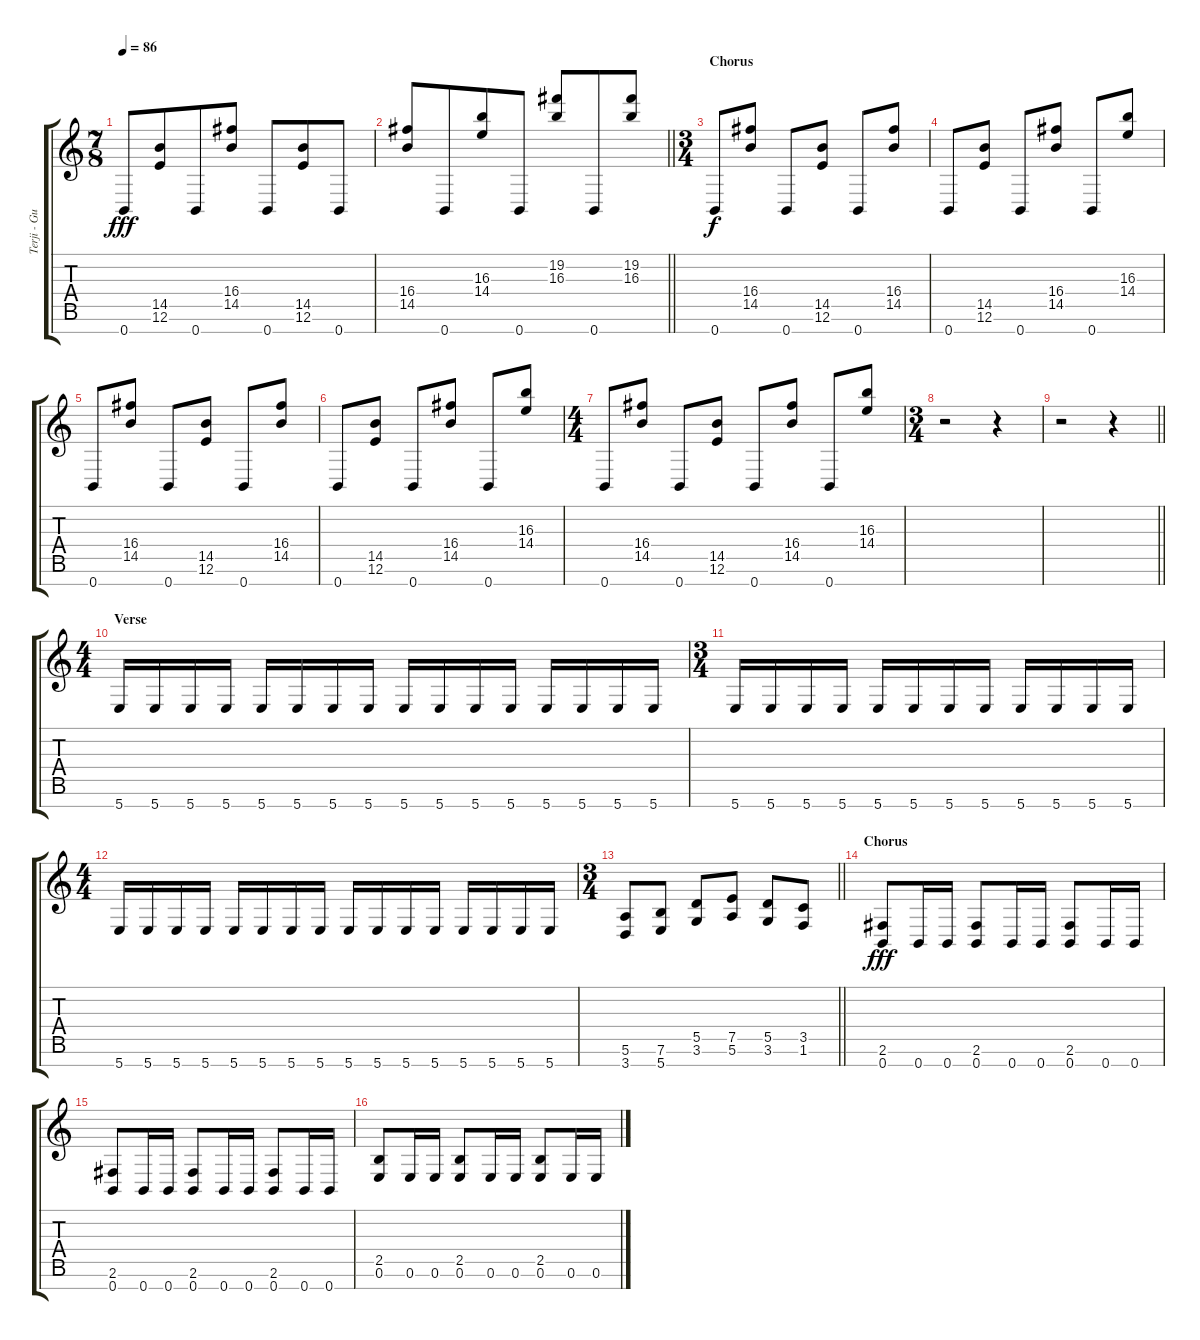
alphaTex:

\track ("Terji - Guitar" "Terji - Gu") {instrument distortionguitar}
\staff {score tabs}
\tuning (E4 B3 G3 D3 A2 E2 B1) {hide}
\ts (7 8)
\tempo 86
\clef g2
\ks c
0.7.8{dy fff} (14.5 12.6).8 0.7.8 (16.4 14.5).8 0.7.8 (14.5 12.6).8 0.7.8 |
\barLineRight lightlight
(16.4 14.5).8 0.7.8 (16.3 14.4).8 0.7.8 (19.2 16.3).8 0.7.8 (19.2 16.3).8 |
\ts (3 4)
\section ("" "Chorus")
0.7.8{dy f volume 9} (16.4 14.5).8 0.7.8 (14.5 12.6).8 0.7.8 (16.4 14.5).8 |
0.7.8 (14.5 12.6).8 0.7.8 (16.4 14.5).8 0.7.8 (16.3 14.4).8 |
0.7.8 (16.4 14.5).8 0.7.8 (14.5 12.6).8 0.7.8 (16.4 14.5).8 |
0.7.8 (14.5 12.6).8 0.7.8 (16.4 14.5).8 0.7.8 (16.3 14.4).8 |
\ts (4 4)
0.7.8 (16.4 14.5).8 0.7.8 (14.5 12.6).8 0.7.8 (16.4 14.5).8 0.7.8 (16.3 14.4).8 |
\ts (3 4)
r.2 r.4 |
\barLineRight lightlight
r.2 r.4 |
\ts (4 4)
\section ("" "Verse")
5.7.16{volume 13} 5.7.16 5.7.16 5.7.16 5.7.16 5.7.16 5.7.16 5.7.16 5.7.16 5.7.16 5.7.16 5.7.16 5.7.16 5.7.16 5.7.16 5.7.16 |
\ts (3 4)
5.7.16 5.7.16 5.7.16 5.7.16 5.7.16 5.7.16 5.7.16 5.7.16 5.7.16 5.7.16 5.7.16 5.7.16 |
\ts (4 4)
5.7.16 5.7.16 5.7.16 5.7.16 5.7.16 5.7.16 5.7.16 5.7.16 5.7.16 5.7.16 5.7.16 5.7.16 5.7.16 5.7.16 5.7.16 5.7.16 |
\ts (3 4)
\barLineRight lightlight
(5.6 3.7).8 (7.6 5.7).8 (5.5 3.6).8 (7.5 5.6).8 (5.5 3.6).8 (3.5 1.6).8 |
\section ("" "Chorus")
(2.6 0.7).8{dy fff} 0.7.16 0.7.16 (2.6 0.7).8 0.7.16 0.7.16 (2.6 0.7).8 0.7.16 0.7.16 |
(2.6 0.7).8 0.7.16 0.7.16 (2.6 0.7).8 0.7.16 0.7.16 (2.6 0.7).8 0.7.16 0.7.16 |
(2.5 0.6).8 0.6.16 0.6.16 (2.5 0.6).8 0.6.16 0.6.16 (2.5 0.6).8 0.6.16 0.6.16
